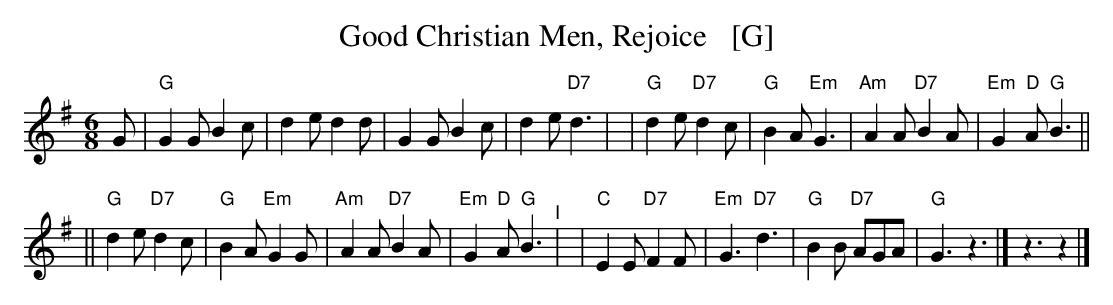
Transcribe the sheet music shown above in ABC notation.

X:1
T: Good Christian Men, Rejoice   [G]
M: 6/8
L: 1/8
K: G
G \
|  "G"G2G     B2c |    d2e     d2d |     G2G     B2c |     d2e   "D7"d3 |\
|  "G"d2e "D7"d2c | "G"B2A "Em"G3  | "Am"A2A "D7"B2A | "Em"G2"D"A "G"B3 ||
|| "G"d2e "D7"d2c | "G"B2A "Em"G2G | "Am"A2A "D7"B2A | "Em"G2"D"A "G"B3 "^I"|\
|  "C"E2E "D7"F2F | "Em"G3 "D7"d3  |  "G"B2B "D7"AGA |  "G"G3 z3 |] z3 z2  |]
